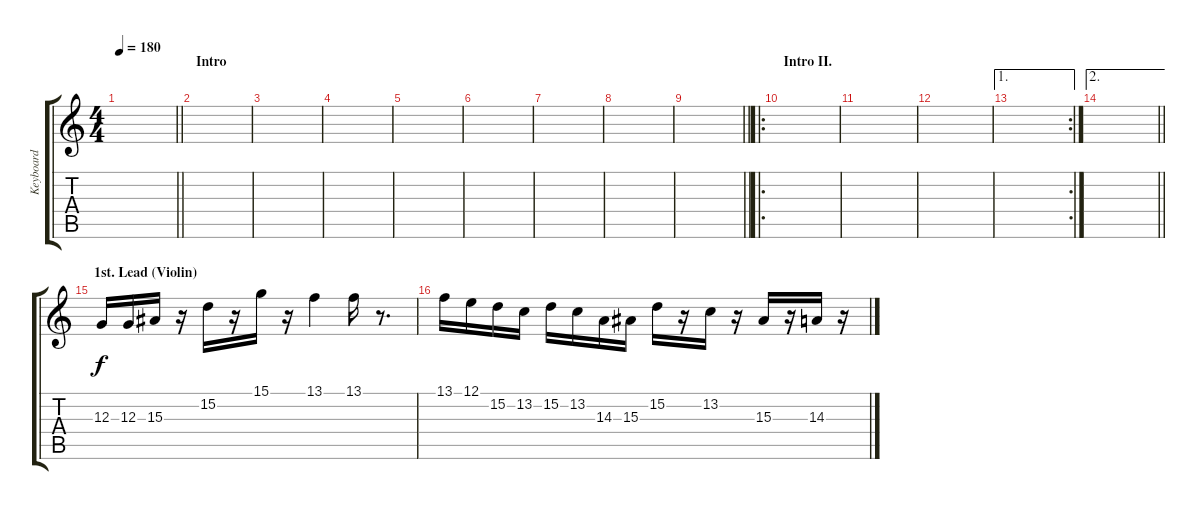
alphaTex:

\track ("Keyboard" "Keyboard") {instrument stringensemble1}
\staff {score tabs}
\tuning (E4 B3 G3 D3 A2 E2) {hide}
\ts (4 4)
\tempo 180
\clef g2
\barLineRight lightlight
\ks c
|
\section ("" "Intro")
|
|
|
|
|
|
|
\barLineRight lightlight
|
\ro
\section ("" "Intro II.")
|
|
|
\ae 1
\rc 2
|
\ae 2
\barLineRight lightlight
|
\section ("" "1st. Lead (Violin)")
12.3.16 12.3.16 15.3.16 r.16 15.2.16 r.16 15.1.16 r.16 13.1.4 13.1.16 r.8{d} |
13.1.16 12.1.16 15.2.16 13.2.16 15.2.16 13.2.16 14.3.16 15.3.16 15.2.16 r.16 13.2.16 r.16 15.3.16 r.16 14.3.16 r.16
